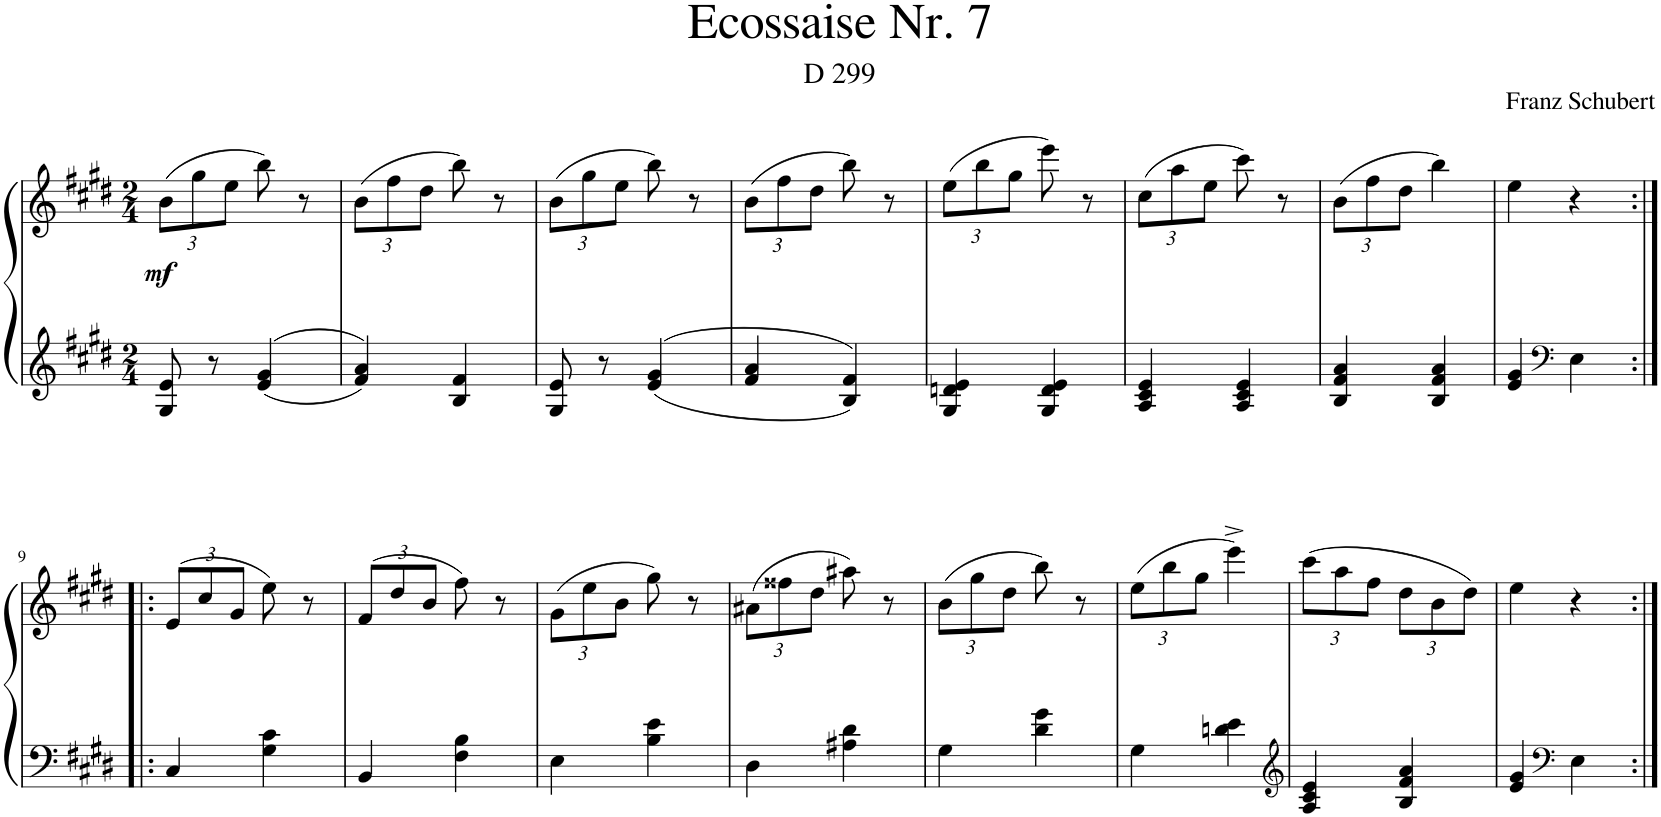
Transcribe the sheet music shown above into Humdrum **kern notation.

**kern	**kern	**dynam
*part1	*part1	*part1
*staff2	*staff1	*staff1/2
*I"Piano	*	*
*I'Pno.	*	*
*clefG2	*clefG2	*
*k[f#c#g#d#]	*k[f#c#g#d#]	*
*M2/4	*M2/4	*
*	*Xbrackettup	*
=1	=1	=1
!	!	!LO:DY:b
8G#/ 8e/	(12b\L	mf
.	12gg#\	.
8r	.	.
.	12ee\J	.
4e/ 4g#/	8bb\)	.
.	8r	.
=2	=2	=2
4f#/ 4a/	(12b\L	.
.	12ff#\	.
.	12dd#\J	.
4B/ 4f#/	8bb\)	.
.	8r	.
=3	=3	=3
8G#/ 8e/	(12b\L	.
.	12gg#\	.
8r	.	.
.	12ee\J	.
4e/ 4g#/	8bb\)	.
.	8r	.
=4	=4	=4
4f#/ 4a/	(12b\L	.
.	12ff#\	.
.	12dd#\J	.
4B/ 4f#/	8bb\)	.
.	8r	.
=5	=5	=5
4G#/ 4dn/ 4e/	(12ee\L	.
.	12bb\	.
.	12gg#\J	.
4G#/ 4d/ 4e/	8eee\)	.
.	8r	.
=6	=6	=6
4A/ 4c#/ 4e/	(12cc#\L	.
.	12aa\	.
.	12ee\J	.
4A/ 4c#/ 4e/	8ccc#\)	.
.	8r	.
=7	=7	=7
4B/ 4f#/ 4a/	(12b\L	.
.	12ff#\	.
.	12dd#\J	.
4B/ 4f#/ 4a/	4bb\)	.
=8	=8	=8
4e/ 4g#/	4ee\	.
*clefF4	*	*
4E\	4r	.
!!LO:LB:g=z
=9:|!|:	=9:|!|:	=9:|!|:
*k[f#c#g#d#]	*k[f#c#g#d#]	*
4C#/	(12e/L	.
.	12cc#/	.
.	12g#/J	.
4G#\ 4c#\	8ee\)	.
.	8r	.
=10	=10	=10
4BB/	(12f#/L	.
.	12dd#/	.
.	12b/J	.
4F#\ 4B\	8ff#\)	.
.	8r	.
=11	=11	=11
4E\	(12g#\L	.
.	12ee\	.
.	12b\J	.
4B\ 4e\	8gg#\)	.
.	8r	.
=12	=12	=12
4D#\	(12a#X\L	.
.	12ff##X\	.
.	12dd#\J	.
4A#X\ 4d#\	8aa#X\)	.
.	8r	.
=13	=13	=13
4G#\	(12b\L	.
.	12gg#\	.
.	12dd#\J	.
4d#\ 4g#\	8bb\)	.
.	8r	.
=14	=14	=14
4G#\	(12ee\L	.
.	12bb\	.
.	12gg#\J	.
4dn\ 4e\	4eee^\)	.
=15	=15	=15
*clefG2	*	*
4A/ 4c#/ 4e/	(12ccc#\L	.
.	12aa\	.
.	12ff#\J	.
4B/ 4f#/ 4a/	12dd#\L	.
.	12b\	.
.	12dd#\J)	.
=16	=16	=16
4e/ 4g#/	4ee\	.
*clefF4	*	*
4E\	4r	.
=:|!	=:|!	=:|!
*-	*-	*-
